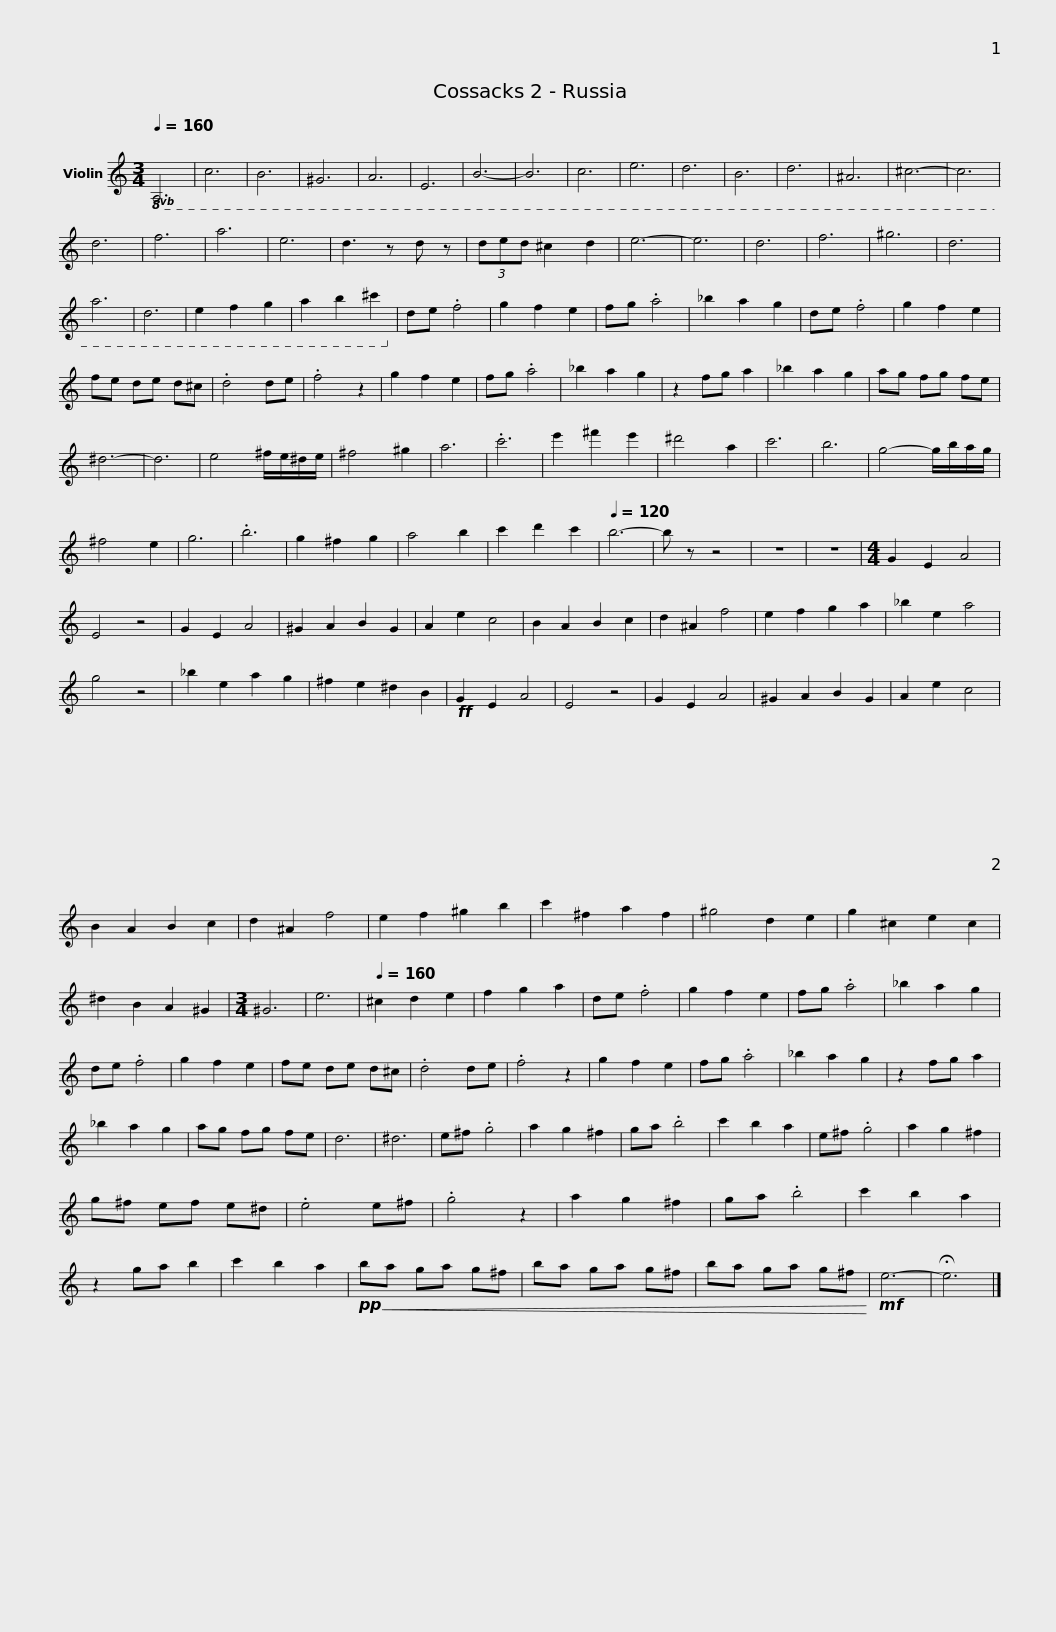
X:1
L:1/8
Q:1/4=160
M:3/4
I:linebreak $
K:C
V:1 treble
V:1
!8vb(! A,6 | C6 | B,6 | ^G,6 | A,6 | %5
 E,6 | B,6- | B,6 | C6 | E6 | %10
 D6 | B,6 | D6 | ^A,6 | ^C6- | %15
 C6 |$ D6 | F6 | A6 | E6 | %20
 D3 z D z | (3DED ^C2 D2 | E6- | E6 | D6 | %25
 F6 | ^G6 | D6 | A6 | D6 | %30
 E2 F2 G2 |$ A2 B2 ^c2!8vb)! | de .f4 | g2 f2 e2 | fg .a4 | %35
 _b2 a2 g2 | de .f4 | g2 f2 e2 | fe de d^c | .d4 de |$ %40
 .f4 z2 | g2 f2 e2 | fg .a4 | _b2 a2 g2 | z2 fg a2 | %45
 _b2 a2 g2 | ag fg fe | ^d6- | d6 |$ e4 ^f/e/^d/e/ | %50
 ^f4 ^g2 | a6 | .c'6 | e'2 ^f'2 e'2 | ^d'4 a2 | %55
 c'6 | b6 | g4- g/b/a/g/ | ^f4 e2 | g6 | %60
 .b6 |$ g2 ^f2 g2 | a4 b2 | c'2 d'2 c'2 |[Q:1/4=120] b6- | %65
 b z z4 | z6 | z6 |[M:4/4] G2 E2 A4 | E4 z4 | %70
 G2 E2 A4 | ^G2 A2 B2 G2 |$ A2 e2 c4 | B2 A2 B2 c2 | d2 ^A2 f4 | %75
 e2 f2 g2 a2 | _b2 e2 a4 | g4 z4 | _b2 e2 a2 g2 | ^f2 e2 ^d2 B2 |$ %80
!ff! G2 E2 A4 | E4 z4 | G2 E2 A4 | ^G2 A2 B2 G2 | A2 e2 c4 | %85
 B2 A2 B2 c2 | d2 ^A2 f4 | e2 f2 ^g2 b2 |$ c'2 ^f2 a2 f2 | ^g4 d2 e2 | %90
 g2 ^c2 e2 c2 | ^d2 B2 A2 ^G2 |[M:3/4] ^G6 | e6 |[Q:1/4=160] ^c2 d2 e2 | %95
 f2 g2 a2 |$ de .f4 | g2 f2 e2 | fg .a4 | _b2 a2 g2 | %100
 de .f4 | g2 f2 e2 | fe de d^c | .d4 de | .f4 z2 |$ %105
 g2 f2 e2 | fg .a4 | _b2 a2 g2 | z2 fg a2 | _b2 a2 g2 | %110
 ag fg fe | d6 | ^d6 | e^f .g4 |$ a2 g2 ^f2 | %115
 ga .b4 | c'2 b2 a2 | e^f .g4 | a2 g2 ^f2 | g^f ef e^d | %120
 .e4 e^f | .g4 z2 | a2 g2 ^f2 | ga .b4 |$ c'2 b2 a2 | %125
 z2 ga b2 | c'2 b2 a2 |!pp!!<(! ba ga g^f | ba ga g^f | ba ga g^f!<)! | %130
!mf! e6- | !fermata!e6 |] %132
